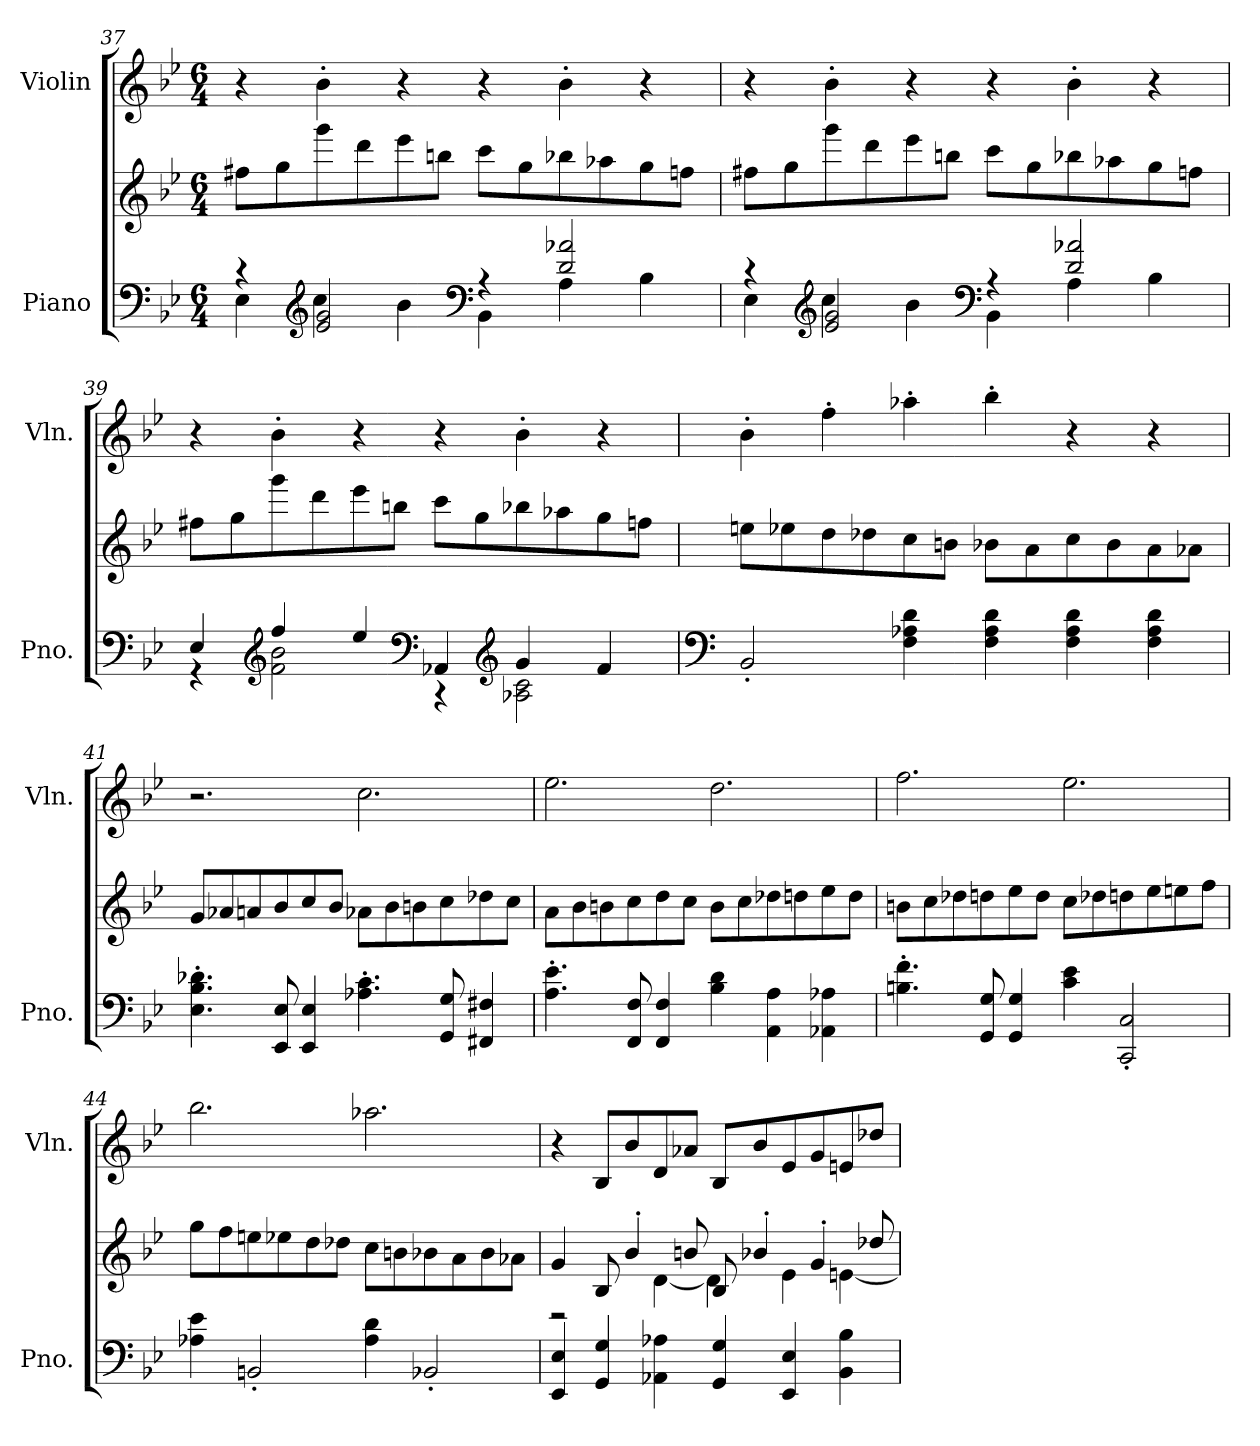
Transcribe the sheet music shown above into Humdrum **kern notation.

**kern	**kern	**kern
*part2	*part2	*part1
*staff3	*staff2	*staff1
*I"Piano	*	*I"Violin
*I'Pno.	*	*I'Vln.
!!LO:LB:g=z
*clefF4	*clefG2	*clefG2
*k[b-e-]	*k[b-e-]	*k[b-e-]
*M6/4	*M6/4	*M6/4
=37	=37	=37
*^	*	*
4r	4E-\	8ff#X\L	4r
.	.	8gg\	.
*clefG2	*	*	*
2e-/ 2g/	4cc\	8ggg\	4b-'\
.	.	8ddd\	.
.	4b-\	8eee-\	4r
.	.	8bbn\J	.
*clefF4	*	*	*
4r	4BB-\	8ccc\L	4r
.	.	8gg\	.
2d/ 2a-X/	4A\	8bb-X\	4b-'\
.	.	8aa-X\	.
.	4B-\	8gg\	4r
.	.	8ffn\J	.
=38	=38	=38	=38
4r	4E-\	8ff#X\L	4r
.	.	8gg\	.
*clefG2	*	*	*
2e-/ 2g/	4cc\	8ggg\	4b-'\
.	.	8ddd\	.
.	4b-\	8eee-\	4r
.	.	8bbn\J	.
*clefF4	*	*	*
4r	4BB-\	8ccc\L	4r
.	.	8gg\	.
2d/ 2a-X/	4A\	8bb-X\	4b-'\
.	.	8aa-X\	.
.	4B-\	8gg\	4r
.	.	8ffn\J	.
!!LO:LB:g=z
=39	=39	=39	=39
4E-/	4r	8ff#X\L	4r
.	.	8gg\	.
*clefG2	*	*	*
4ff/	2f\ 2b-\	8ggg\	4b-'\
.	.	8ddd\	.
4ee-/	.	8eee-\	4r
.	.	8bbn\J	.
*clefF4	*	*	*
4AA-X/	4r	8ccc\L	4r
.	.	8gg\	.
*clefG2	*	*	*
4g/	2A-X\ 2c\	8bb-X\	4b-'\
.	.	8aa-X\	.
4f/	.	8gg\	4r
.	.	8ffn\J	.
*v	*v	*	*
=40	=40	=40
*clefF4	*	*
2BB-'/	8een\L	4b-'\
.	8ee-X\	.
.	8dd\	4ff'\
.	8dd-X\	.
4F\ 4A-X\ 4d\	8cc\	4aa-X'\
.	8bn\J	.
4F\ 4A-\ 4d\	8b-X\L	4bb-'\
.	8a\	.
4F\ 4A-\ 4d\	8cc\	4r
.	8b-\	.
4F\ 4A-\ 4d\	8a\	4r
.	8a-X\J	.
!!LO:PB:g=z
=41	=41	=41
4.E-\' 4.B-\' 4.d-X\'	8g/L	2.r
.	8a-X/	.
.	8an/	.
8EE-/ 8E-/	8b-/	.
4EE-/ 4E-/	8cc/	.
.	8b-/J	.
4.A-X\' 4.c\'	8a-X\L	2.cc\
.	8b-\	.
.	8bn\	.
8GG/ 8G/	8cc\	.
4FF#X/ 4F#X/	8dd-X\	.
.	8cc\J	.
=42	=42	=42
4.A\' 4.e-\'	8a\L	2.ee-\
.	8b-\	.
.	8bn\	.
8FF/ 8F/	8cc\	.
4FF/ 4F/	8dd\	.
.	8cc\J	.
4B-\ 4d\	8b\L	2.dd\
.	8cc\	.
4AA\ 4A\	8dd-X\	.
.	8ddn\	.
4AA-X\ 4A-X\	8ee-\	.
.	8dd\J	.
!!LO:LB:g=z
=43	=43	=43
4.Bn\' 4.f\'	8bn\L	2.ff\
.	8cc\	.
.	8dd-X\	.
8GG/ 8G/	8ddn\	.
4GG/ 4G/	8ee-\	.
.	8dd\J	.
4c\ 4e-\	8cc\L	2.ee-\
.	8dd-X\	.
2CC/' 2C/'	8ddn\	.
.	8ee-\	.
.	8een\	.
.	8ff\J	.
=44	=44	=44
4A-X\ 4e-\	8gg\L	2.bb-\
.	8ff\	.
2BBn'/	8een\	.
.	8ee-X\	.
.	8dd\	.
.	8dd-X\J	.
4A-\ 4d\	8cc\L	2.aa-X\
.	8bn\	.
2BB-X'/	8b-X\	.
.	8a\	.
.	8b-\	.
.	8a-X\J	.
!!LO:LB:g=z
=45	=45	=45
*	*^	*
4EE-/ 4E-/	4g/	2r	4r
4GG/ 4G/	8B-/	.	8B-/L
.	4b-'/	.	8b-/
4AA-X\ 4A-X\	.	[4d\	8d/
.	8bn/	.	8a-X/J
4GG/ 4G/	8B-/	4d\]	8B-/L
.	4b-X'/	.	8b-/
4EE-/ 4E-/	.	4e-\	8e-/
.	4g'/	.	8g/
4BB-\ 4B-\	.	[4en\	8en/
.	8dd-X/	.	8dd-X/J
*	*v	*v	*
=	=	=
*-	*-	*-
